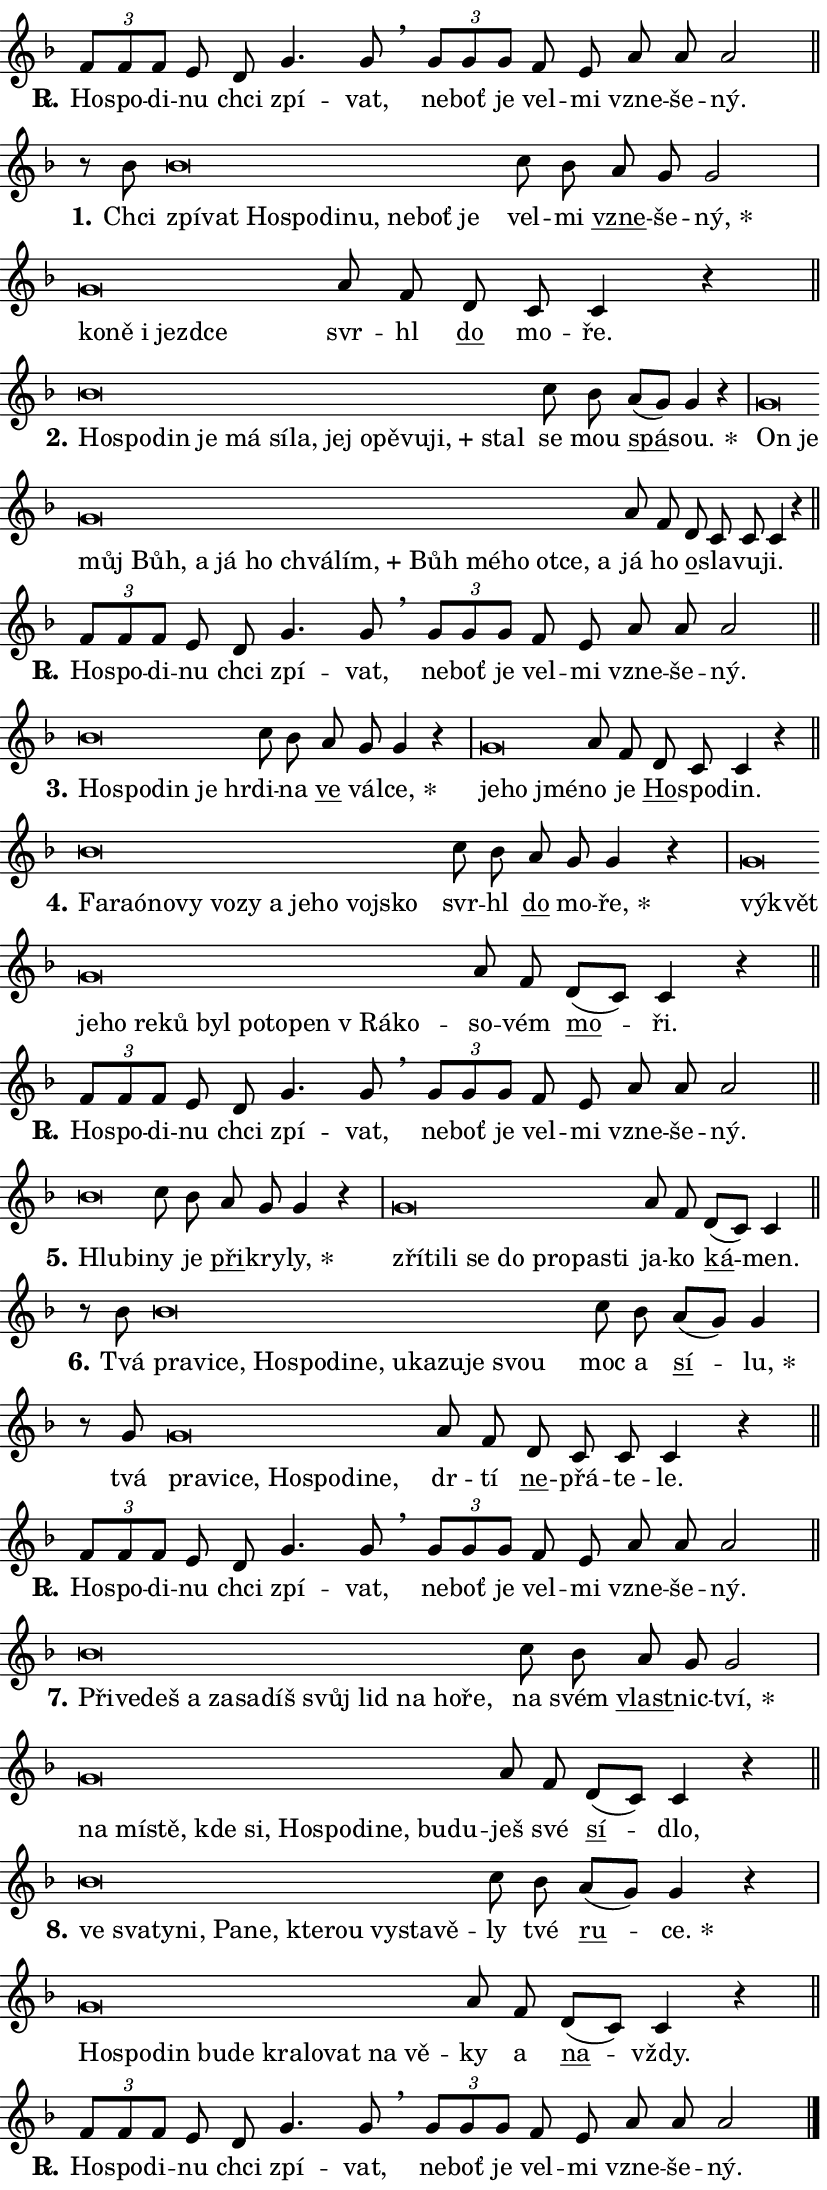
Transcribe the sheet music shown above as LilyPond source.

\version "2.24.0"
\header { tagline = "" }
\paper {
  indent = 0\cm
  top-margin = 0\cm
  right-margin = 0.13\cm % to fit lyric hyphens
  bottom-margin = 0\cm
  left-margin = 0\cm
  paper-width = 14\cm
  page-breaking = #ly:one-page-breaking
  system-system-spacing.basic-distance = #11
  score-system-spacing.basic-distance = #11
  ragged-last = ##f
}


%% Author: Thomas Morley
%% https://lists.gnu.org/archive/html/lilypond-user/2020-05/msg00002.html
#(define (line-position grob)
"Returns position of @var[grob} in current system:
   @code{'start}, if at first time-step
   @code{'end}, if at last time-step
   @code{'middle} otherwise
"
  (let* ((col (ly:item-get-column grob))
         (ln (ly:grob-object col 'left-neighbor))
         (rn (ly:grob-object col 'right-neighbor))
         (col-to-check-left (if (ly:grob? ln) ln col))
         (col-to-check-right (if (ly:grob? rn) rn col))
         (break-dir-left
           (and
             (ly:grob-property col-to-check-left 'non-musical #f)
             (ly:item-break-dir col-to-check-left)))
         (break-dir-right
           (and
             (ly:grob-property col-to-check-right 'non-musical #f)
             (ly:item-break-dir col-to-check-right))))
        (cond ((eqv? 1 break-dir-left) 'start)
              ((eqv? -1 break-dir-right) 'end)
              (else 'middle))))

#(define (tranparent-at-line-position vctor)
  (lambda (grob)
  "Relying on @code{line-position} select the relevant enry from @var{vctor}.
Used to determine transparency,"
    (case (line-position grob)
      ((end) (not (vector-ref vctor 0)))
      ((middle) (not (vector-ref vctor 1)))
      ((start) (not (vector-ref vctor 2))))))

noteHeadBreakVisibility =
#(define-music-function (break-visibility)(vector?)
"Makes @code{NoteHead}s transparent relying on @var{break-visibility}"
#{
  \override NoteHead.transparent =
    #(tranparent-at-line-position break-visibility)
#})

#(define delete-ledgers-for-transparent-note-heads
  (lambda (grob)
    "Reads whether a @code{NoteHead} is transparent.
If so this @code{NoteHead} is removed from @code{'note-heads} from
@var{grob}, which is supposed to be @code{LedgerLineSpanner}.
As a result ledgers are not printed for this @code{NoteHead}"
    (let* ((nhds-array (ly:grob-object grob 'note-heads))
           (nhds-list
             (if (ly:grob-array? nhds-array)
                 (ly:grob-array->list nhds-array)
                 '()))
           ;; Relies on the transparent-property being done before
           ;; Staff.LedgerLineSpanner.after-line-breaking is executed.
           ;; This is fragile ...
           (to-keep
             (remove
               (lambda (nhd)
                 (ly:grob-property nhd 'transparent #f))
               nhds-list)))
      ;; TODO find a better method to iterate over grob-arrays, similiar
      ;; to filter/remove etc for lists
      ;; For now rebuilt from scratch
      (set! (ly:grob-object grob 'note-heads)  '())
      (for-each
        (lambda (nhd)
          (ly:pointer-group-interface::add-grob grob 'note-heads nhd))
        to-keep))))

squashNotes = {
  \override NoteHead.X-extent = #'(-0.2 . 0.2)
  \override NoteHead.Y-extent = #'(-0.75 . 0)
  \override NoteHead.stencil =
    #(lambda (grob)
       (let ((pos (ly:grob-property grob 'staff-position)))
         (begin
           (if (< pos -7) (display "ERROR: Lower brevis then expected\n") (display ""))
           (if (<= pos -6) ly:text-interface::print ly:note-head::print))))
}
unSquashNotes = {
  \revert NoteHead.X-extent
  \revert NoteHead.Y-extent
  \revert NoteHead.stencil
}

hideNotes = \noteHeadBreakVisibility #begin-of-line-visible
unHideNotes = \noteHeadBreakVisibility #all-visible

% work-around for resetting accidentals
% https://lilypond.org/doc/v2.23/Documentation/notation/displaying-rhythms#unmetered-music
cadenzaMeasure = {
  \cadenzaOff
  \partial 1024 s1024
  \cadenzaOn
}

#(define-markup-command (accent layout props text) (markup?)
  "Underline accented syllable"
  (interpret-markup layout props
    #{\markup \override #'(offset . 4.3) \underline { #text }#}))

responsum = \markup \concat {
  "R" \hspace #-1.05 \path #0.1 #'((moveto 0 0.07) (lineto 0.9 0.8)) \hspace #0.05 "."
}

spaceSize = #0.6828661417322834 % exact space size for TeX Gyre Schola

\layout {
  \context {
    \Staff
    \remove "Time_signature_engraver"
    \override LedgerLineSpanner.after-line-breaking = #delete-ledgers-for-transparent-note-heads
  }
  \context {
    \Lyrics {
      \override LyricSpace.minimum-distance = \spaceSize
      \override LyricText.font-name = #"TeX Gyre Schola"
      \override LyricText.font-size = 1
      \override StanzaNumber.font-name = #"TeX Gyre Schola Bold"
      \override StanzaNumber.font-size = 1
    }
  }
  \context {
    \Score 
    \override NoteHead.text =
      #(lambda (grob) 
        (let ((pos (ly:grob-property grob 'staff-position)))
          #{\markup {
            \combine
              \halign #-0.55 \raise #(if (= pos -6) 0 0.5) \override #'(thickness . 2) \draw-line #'(3.2 . 0)
              \musicglyph "noteheads.sM1"
          }#}))
  }
}

% magnetic-lyrics.ily
%
%   written by
%     Jean Abou Samra <jean@abou-samra.fr>
%     Werner Lemberg <wl@gnu.org>
%
%   adapted by
%     Jiri Hon <jiri.hon@gmail.com>
%
% Version 2022-Apr-15

% https://www.mail-archive.com/lilypond-user@gnu.org/msg149350.html

#(define (Left_hyphen_pointer_engraver context)
   "Collect syllable-hyphen-syllable occurrences in lyrics and store
them in properties.  This engraver only looks to the left.  For
example, if the lyrics input is @code{foo -- bar}, it does the
following.

@itemize @bullet
@item
Set the @code{text} property of the @code{LyricHyphen} grob between
@q{foo} and @q{bar} to @code{foo}.

@item
Set the @code{left-hyphen} property of the @code{LyricText} grob with
text @q{foo} to the @code{LyricHyphen} grob between @q{foo} and
@q{bar}.
@end itemize

Use this auxiliary engraver in combination with the
@code{lyric-@/text::@/apply-@/magnetic-@/offset!} hook."
   (let ((hyphen #f)
         (text #f))
     (make-engraver
      (acknowledgers
       ((lyric-syllable-interface engraver grob source-engraver)
        (set! text grob)))
      (end-acknowledgers
       ((lyric-hyphen-interface engraver grob source-engraver)
        ;(when (not (grob::has-interface grob 'lyric-space-interface))
          (set! hyphen grob)));)
      ((stop-translation-timestep engraver)
       (when (and text hyphen)
         (ly:grob-set-object! text 'left-hyphen hyphen))
       (set! text #f)
       (set! hyphen #f)))))

#(define (lyric-text::apply-magnetic-offset! grob)
   "If the space between two syllables is less than the value in
property @code{LyricText@/.details@/.squash-threshold}, move the right
syllable to the left so that it gets concatenated with the left
syllable.

Use this function as a hook for
@code{LyricText@/.after-@/line-@/breaking} if the
@code{Left_@/hyphen_@/pointer_@/engraver} is active."
   (let ((hyphen (ly:grob-object grob 'left-hyphen #f)))
     (when hyphen
       (let ((left-text (ly:spanner-bound hyphen LEFT)))
         (when (grob::has-interface left-text 'lyric-syllable-interface)
           (let* ((common (ly:grob-common-refpoint grob left-text X))
                  (this-x-ext (ly:grob-extent grob common X))
                  (left-x-ext
                   (begin
                     ;; Trigger magnetism for left-text.
                     (ly:grob-property left-text 'after-line-breaking)
                     (ly:grob-extent left-text common X)))
                  ;; `delta` is the gap width between two syllables.
                  (delta (- (interval-start this-x-ext)
                            (interval-end left-x-ext)))
                  (details (ly:grob-property grob 'details))
                  (threshold (assoc-get 'squash-threshold details 0.2)))
             (when (< delta threshold)
               (let* (;; We have to manipulate the input text so that
                      ;; ligatures crossing syllable boundaries are not
                      ;; disabled.  For languages based on the Latin
                      ;; script this is essentially a beautification.
                      ;; However, for non-Western scripts it can be a
                      ;; necessity.
                      (lt (ly:grob-property left-text 'text))
                      (rt (ly:grob-property grob 'text))
                      (is-space (grob::has-interface hyphen 'lyric-space-interface))
                      (space (if is-space " " ""))
                      (extra-delta (if is-space spaceSize 0))
                      ;; Append new syllable.
                      (ltrt-space (if (and (string? lt) (string? rt))
                                (string-append lt space rt)
                                (make-concat-markup (list lt space rt))))
                      ;; Right-align `ltrt` to the right side.
                      (ltrt-space-markup (grob-interpret-markup
                               grob
                               (make-translate-markup
                                (cons (interval-length this-x-ext) 0)
                                (make-right-align-markup ltrt-space)))))
                 (begin
                   ;; Don't print `left-text`.
                   (ly:grob-set-property! left-text 'stencil #f)
                   ;; Set text and stencil (which holds all collected
                   ;; syllables so far) and shift it to the left.
                   (ly:grob-set-property! grob 'text ltrt-space)
                   (ly:grob-set-property! grob 'stencil ltrt-space-markup)
                   (ly:grob-translate-axis! grob (- (- delta extra-delta)) X))))))))))


#(define (lyric-hyphen::displace-bounds-first grob)
   ;; Make very sure this callback isn't triggered too early.
   (let ((left (ly:spanner-bound grob LEFT))
         (right (ly:spanner-bound grob RIGHT)))
     (ly:grob-property left 'after-line-breaking)
     (ly:grob-property right 'after-line-breaking)
     (ly:lyric-hyphen::print grob)))

squashThreshold = #0.4

\layout {
  \context {
    \Lyrics
    \consists #Left_hyphen_pointer_engraver
    \override LyricText.after-line-breaking =
      #lyric-text::apply-magnetic-offset!
    \override LyricHyphen.stencil = #lyric-hyphen::displace-bounds-first
    \override LyricText.details.squash-threshold = \squashThreshold
    \override LyricHyphen.minimum-distance = 0
    \override LyricHyphen.minimum-length = \squashThreshold
  }
}

squashText = \override LyricText.details.squash-threshold = 9999
unSquashText = \override LyricText.details.squash-threshold = \squashThreshold

leftText = \override LyricText.self-alignment-X = #LEFT
unLeftText = \revert LyricText.self-alignment-X

starOffset = #(lambda (grob) 
                (let ((x_offset (ly:self-alignment-interface::aligned-on-x-parent grob)))
                  (if (= x_offset 0) 0 (+ x_offset 1.2))))

star = #(define-music-function (syllable)(string?)
"Append star separator at the end of a syllable"
#{
  \once \override LyricText.X-offset = #starOffset
  \lyricmode { \markup {
    #syllable
    \override #'((font-name . "TeX Gyre Schola Bold")) \hspace #0.2 \lower #0.65 \larger "*"
  } }
#})

starAccent = #(define-music-function (syllable)(string?)
"Append star separator at the end of a syllable and make accent"
#{
  \once \override LyricText.X-offset = #starOffset
  \lyricmode { \markup {
    \accent #syllable
    \override #'((font-name . "TeX Gyre Schola Bold")) \hspace #0.2 \lower #0.65 \larger "*"
  } }
#})

breath = #(define-music-function (syllable)(string?)
"Append breathing indicator at the end of a syllable"
#{
  \lyricmode { \markup { #syllable "+" } }
#})

optionalBreath = #(define-music-function (syllable)(string?)
"Append optional breathing indicator at the end of a syllable"
#{
  \lyricmode { \markup { #syllable "(+)" } }
#})


\score {
    <<
        \new Voice = "melody" { \cadenzaOn \key f \major \relative { \tuplet 3/2 { f'8[ f f] } e d g4. g8 \breathe \bar "" \tuplet 3/2 { g[ g g] } \bar "" f e \bar "" a a a2 \cadenzaMeasure \bar "||" \break } }
        \new Lyrics \lyricsto "melody" { \lyricmode { \set stanza = \responsum
Ho -- spo -- di -- nu chci zpí -- vat, ne -- boť je vel -- mi vzne -- še -- ný. } }
    >>
    \layout {}
}

\score {
    <<
        \new Voice = "melody" { \cadenzaOn \key f \major \relative { r8 bes' \squashNotes bes\breve*1/16 \hideNotes \breve*1/16 \bar "" \breve*1/16 \bar "" \breve*1/16 \bar "" \breve*1/16 \bar "" \breve*1/16 \bar "" \breve*1/16 \bar "" \breve*1/16 \breve*1/16 \bar "" \unHideNotes \unSquashNotes c8 bes \bar "" a g g2 \cadenzaMeasure \bar "|" \squashNotes g\breve*1/16 \hideNotes \breve*1/16 \bar "" \breve*1/16 \bar "" \breve*1/16 \breve*1/16 \bar "" \unHideNotes \unSquashNotes a8 f \bar "" d c c4 r \cadenzaMeasure \bar "||" \break } }
        \new Lyrics \lyricsto "melody" { \lyricmode { \set stanza = "1."
Chci \leftText zpí -- \squashText vat Ho -- spo -- di -- nu, ne -- boť je \unLeftText \unSquashText vel -- mi \markup \accent vzne -- še -- \star ný, \leftText ko -- \squashText ně i jezd -- ce \unLeftText \unSquashText svr -- hl \markup \accent do mo -- ře. } }
    >>
    \layout {}
}

\score {
    <<
        \new Voice = "melody" { \cadenzaOn \key f \major \relative { \squashNotes bes'\breve*1/16 \hideNotes \breve*1/16 \bar "" \breve*1/16 \bar "" \breve*1/16 \bar "" \breve*1/16 \bar "" \breve*1/16 \bar "" \breve*1/16 \bar "" \breve*1/16 \bar "" \breve*1/16 \bar "" \breve*1/16 \bar "" \breve*1/16 \bar "" \breve*1/16 \breve*1/16 \bar "" \unHideNotes \unSquashNotes c8 bes \bar "" a[( g)] g4 r \cadenzaMeasure \bar "|" \squashNotes g\breve*1/16 \hideNotes \breve*1/16 \bar "" \breve*1/16 \bar "" \breve*1/16 \bar "" \breve*1/16 \bar "" \breve*1/16 \bar "" \breve*1/16 \bar "" \breve*1/16 \bar "" \breve*1/16 \bar "" \breve*1/16 \bar "" \breve*1/16 \bar "" \breve*1/16 \bar "" \breve*1/16 \bar "" \breve*1/16 \breve*1/16 \bar "" \unHideNotes \unSquashNotes a8 f \bar "" d c c c4 r \cadenzaMeasure \bar "||" \break } }
        \new Lyrics \lyricsto "melody" { \lyricmode { \set stanza = "2."
\leftText Ho -- \squashText spo -- din je má sí -- la, jej o -- pě -- vu -- \breath "ji," stal \unLeftText \unSquashText se mou \markup \accent spá -- \star sou. \leftText On \squashText je můj Bůh, a já ho chvá -- \breath "lím," Bůh mé -- ho ot -- ce, a \unLeftText \unSquashText já ho \markup \accent o -- sla -- vu -- ji. } }
    >>
    \layout {}
}

\score {
    <<
        \new Voice = "melody" { \cadenzaOn \key f \major \relative { \tuplet 3/2 { f'8[ f f] } e d g4. g8 \breathe \bar "" \tuplet 3/2 { g[ g g] } \bar "" f e \bar "" a a a2 \cadenzaMeasure \bar "||" \break } }
        \new Lyrics \lyricsto "melody" { \lyricmode { \set stanza = \responsum
Ho -- spo -- di -- nu chci zpí -- vat, ne -- boť je vel -- mi vzne -- še -- ný. } }
    >>
    \layout {}
}

\score {
    <<
        \new Voice = "melody" { \cadenzaOn \key f \major \relative { \squashNotes bes'\breve*1/16 \hideNotes \breve*1/16 \bar "" \breve*1/16 \bar "" \breve*1/16 \breve*1/16 \bar "" \unHideNotes \unSquashNotes c8 bes \bar "" a g g4 r \cadenzaMeasure \bar "|" \squashNotes g\breve*1/16 \hideNotes \breve*1/16 \breve*1/16 \bar "" \unHideNotes \unSquashNotes a8 f \bar "" d c c4 r \cadenzaMeasure \bar "||" \break } }
        \new Lyrics \lyricsto "melody" { \lyricmode { \set stanza = "3."
\leftText Ho -- \squashText spo -- din je hr -- \unLeftText \unSquashText di -- na \markup \accent ve vál -- \star ce, \leftText je -- \squashText ho jmé -- \unLeftText \unSquashText no je \markup \accent Ho -- spo -- din. } }
    >>
    \layout {}
}

\score {
    <<
        \new Voice = "melody" { \cadenzaOn \key f \major \relative { \squashNotes bes'\breve*1/16 \hideNotes \breve*1/16 \bar "" \breve*1/16 \bar "" \breve*1/16 \bar "" \breve*1/16 \bar "" \breve*1/16 \bar "" \breve*1/16 \bar "" \breve*1/16 \bar "" \breve*1/16 \bar "" \breve*1/16 \breve*1/16 \bar "" \unHideNotes \unSquashNotes c8 bes \bar "" a g g4 r \cadenzaMeasure \bar "|" \squashNotes g\breve*1/16 \hideNotes \breve*1/16 \bar "" \breve*1/16 \bar "" \breve*1/16 \bar "" \breve*1/16 \bar "" \breve*1/16 \bar "" \breve*1/16 \bar "" \breve*1/16 \bar "" \breve*1/16 \bar "" \breve*1/16 \bar "" \breve*1/16 \breve*1/16 \bar "" \unHideNotes \unSquashNotes a8 f \bar "" d[( c)] c4 r \cadenzaMeasure \bar "||" \break } }
        \new Lyrics \lyricsto "melody" { \lyricmode { \set stanza = "4."
\leftText Fa -- \squashText raó -- no -- vy vo -- zy a je -- ho voj -- sko \unLeftText \unSquashText svr -- hl \markup \accent do mo -- \star ře, \leftText vý -- \squashText květ je -- ho re -- ků byl po -- to -- pen "v Rá" -- ko -- \unLeftText \unSquashText so -- vém \markup \accent mo -- ři. } }
    >>
    \layout {}
}

\score {
    <<
        \new Voice = "melody" { \cadenzaOn \key f \major \relative { \tuplet 3/2 { f'8[ f f] } e d g4. g8 \breathe \bar "" \tuplet 3/2 { g[ g g] } \bar "" f e \bar "" a a a2 \cadenzaMeasure \bar "||" \break } }
        \new Lyrics \lyricsto "melody" { \lyricmode { \set stanza = \responsum
Ho -- spo -- di -- nu chci zpí -- vat, ne -- boť je vel -- mi vzne -- še -- ný. } }
    >>
    \layout {}
}

\score {
    <<
        \new Voice = "melody" { \cadenzaOn \key f \major \relative { \squashNotes bes'\breve*1/16 \hideNotes \breve*1/16 \bar "" \unHideNotes \unSquashNotes c8 bes \bar "" a g g4 r \cadenzaMeasure \bar "|" \squashNotes g\breve*1/16 \hideNotes \breve*1/16 \bar "" \breve*1/16 \bar "" \breve*1/16 \bar "" \breve*1/16 \bar "" \breve*1/16 \bar "" \breve*1/16 \breve*1/16 \bar "" \unHideNotes \unSquashNotes a8 f \bar "" d[( c)] c4 \cadenzaMeasure \bar "||" \break } }
        \new Lyrics \lyricsto "melody" { \lyricmode { \set stanza = "5."
\leftText Hlu -- \squashText bi -- \unLeftText \unSquashText ny je \markup \accent při -- kry -- \star ly, \leftText zří -- \squashText ti -- li se do pro -- pa -- sti \unLeftText \unSquashText ja -- ko \markup \accent ká -- men. } }
    >>
    \layout {}
}

\score {
    <<
        \new Voice = "melody" { \cadenzaOn \key f \major \relative { r8 bes' \squashNotes bes\breve*1/16 \hideNotes \breve*1/16 \bar "" \breve*1/16 \bar "" \breve*1/16 \bar "" \breve*1/16 \bar "" \breve*1/16 \bar "" \breve*1/16 \bar "" \breve*1/16 \bar "" \breve*1/16 \bar "" \breve*1/16 \bar "" \breve*1/16 \breve*1/16 \bar "" \unHideNotes \unSquashNotes c8 bes \bar "" a[( g)] g4 \cadenzaMeasure \bar "|" r8 g \squashNotes g\breve*1/16 \hideNotes \breve*1/16 \bar "" \breve*1/16 \bar "" \breve*1/16 \bar "" \breve*1/16 \bar "" \breve*1/16 \breve*1/16 \bar "" \unHideNotes \unSquashNotes a8 f \bar "" d c c c4 r \cadenzaMeasure \bar "||" \break } }
        \new Lyrics \lyricsto "melody" { \lyricmode { \set stanza = "6."
Tvá \leftText pra -- \squashText vi -- ce, Ho -- spo -- di -- ne, u -- ka -- zu -- je svou \unLeftText \unSquashText moc a \markup \accent sí -- \star lu, tvá \leftText pra -- \squashText vi -- ce, Ho -- spo -- di -- ne, \unLeftText \unSquashText dr -- tí \markup \accent ne -- přá -- te -- le. } }
    >>
    \layout {}
}

\score {
    <<
        \new Voice = "melody" { \cadenzaOn \key f \major \relative { \tuplet 3/2 { f'8[ f f] } e d g4. g8 \breathe \bar "" \tuplet 3/2 { g[ g g] } \bar "" f e \bar "" a a a2 \cadenzaMeasure \bar "||" \break } }
        \new Lyrics \lyricsto "melody" { \lyricmode { \set stanza = \responsum
Ho -- spo -- di -- nu chci zpí -- vat, ne -- boť je vel -- mi vzne -- še -- ný. } }
    >>
    \layout {}
}

\score {
    <<
        \new Voice = "melody" { \cadenzaOn \key f \major \relative { \squashNotes bes'\breve*1/16 \hideNotes \breve*1/16 \bar "" \breve*1/16 \bar "" \breve*1/16 \bar "" \breve*1/16 \bar "" \breve*1/16 \bar "" \breve*1/16 \bar "" \breve*1/16 \bar "" \breve*1/16 \bar "" \breve*1/16 \bar "" \breve*1/16 \breve*1/16 \bar "" \unHideNotes \unSquashNotes c8 bes \bar "" a g g2 \cadenzaMeasure \bar "|" \squashNotes g\breve*1/16 \hideNotes \breve*1/16 \bar "" \breve*1/16 \bar "" \breve*1/16 \bar "" \breve*1/16 \bar "" \breve*1/16 \bar "" \breve*1/16 \bar "" \breve*1/16 \bar "" \breve*1/16 \bar "" \breve*1/16 \breve*1/16 \bar "" \unHideNotes \unSquashNotes a8 f \bar "" d[( c)] c4 r \cadenzaMeasure \bar "||" \break } }
        \new Lyrics \lyricsto "melody" { \lyricmode { \set stanza = "7."
\leftText Při -- \squashText ve -- deš a za -- sa -- díš svůj lid na ho -- ře, \unLeftText \unSquashText na svém \markup \accent vlast -- nic -- \star tví, \leftText na \squashText mí -- stě, kde si, Ho -- spo -- di -- ne, bu -- du -- \unLeftText \unSquashText ješ své \markup \accent sí -- dlo, } }
    >>
    \layout {}
}

\score {
    <<
        \new Voice = "melody" { \cadenzaOn \key f \major \relative { \squashNotes bes'\breve*1/16 \hideNotes \breve*1/16 \bar "" \breve*1/16 \bar "" \breve*1/16 \bar "" \breve*1/16 \bar "" \breve*1/16 \bar "" \breve*1/16 \bar "" \breve*1/16 \bar "" \breve*1/16 \bar "" \breve*1/16 \breve*1/16 \bar "" \unHideNotes \unSquashNotes c8 bes \bar "" a[( g)] g4 r \cadenzaMeasure \bar "|" \squashNotes g\breve*1/16 \hideNotes \breve*1/16 \bar "" \breve*1/16 \bar "" \breve*1/16 \bar "" \breve*1/16 \bar "" \breve*1/16 \bar "" \breve*1/16 \bar "" \breve*1/16 \bar "" \breve*1/16 \breve*1/16 \bar "" \unHideNotes \unSquashNotes a8 f \bar "" d[( c)] c4 r \cadenzaMeasure \bar "||" \break } }
        \new Lyrics \lyricsto "melody" { \lyricmode { \set stanza = "8."
\leftText ve \squashText sva -- ty -- ni, Pa -- ne, kte -- rou vy -- sta -- vě -- \unLeftText \unSquashText ly tvé \markup \accent ru -- \star ce. \leftText Ho -- \squashText spo -- din bu -- de kra -- lo -- vat na vě -- \unLeftText \unSquashText ky a \markup \accent na -- vždy. } }
    >>
    \layout {}
}

\score {
    <<
        \new Voice = "melody" { \cadenzaOn \key f \major \relative { \tuplet 3/2 { f'8[ f f] } e d g4. g8 \breathe \bar "" \tuplet 3/2 { g[ g g] } \bar "" f e \bar "" a a a2 \cadenzaMeasure \bar "||" \break } \bar "|." }
        \new Lyrics \lyricsto "melody" { \lyricmode { \set stanza = \responsum
Ho -- spo -- di -- nu chci zpí -- vat, ne -- boť je vel -- mi vzne -- še -- ný. } }
    >>
    \layout {}
}
